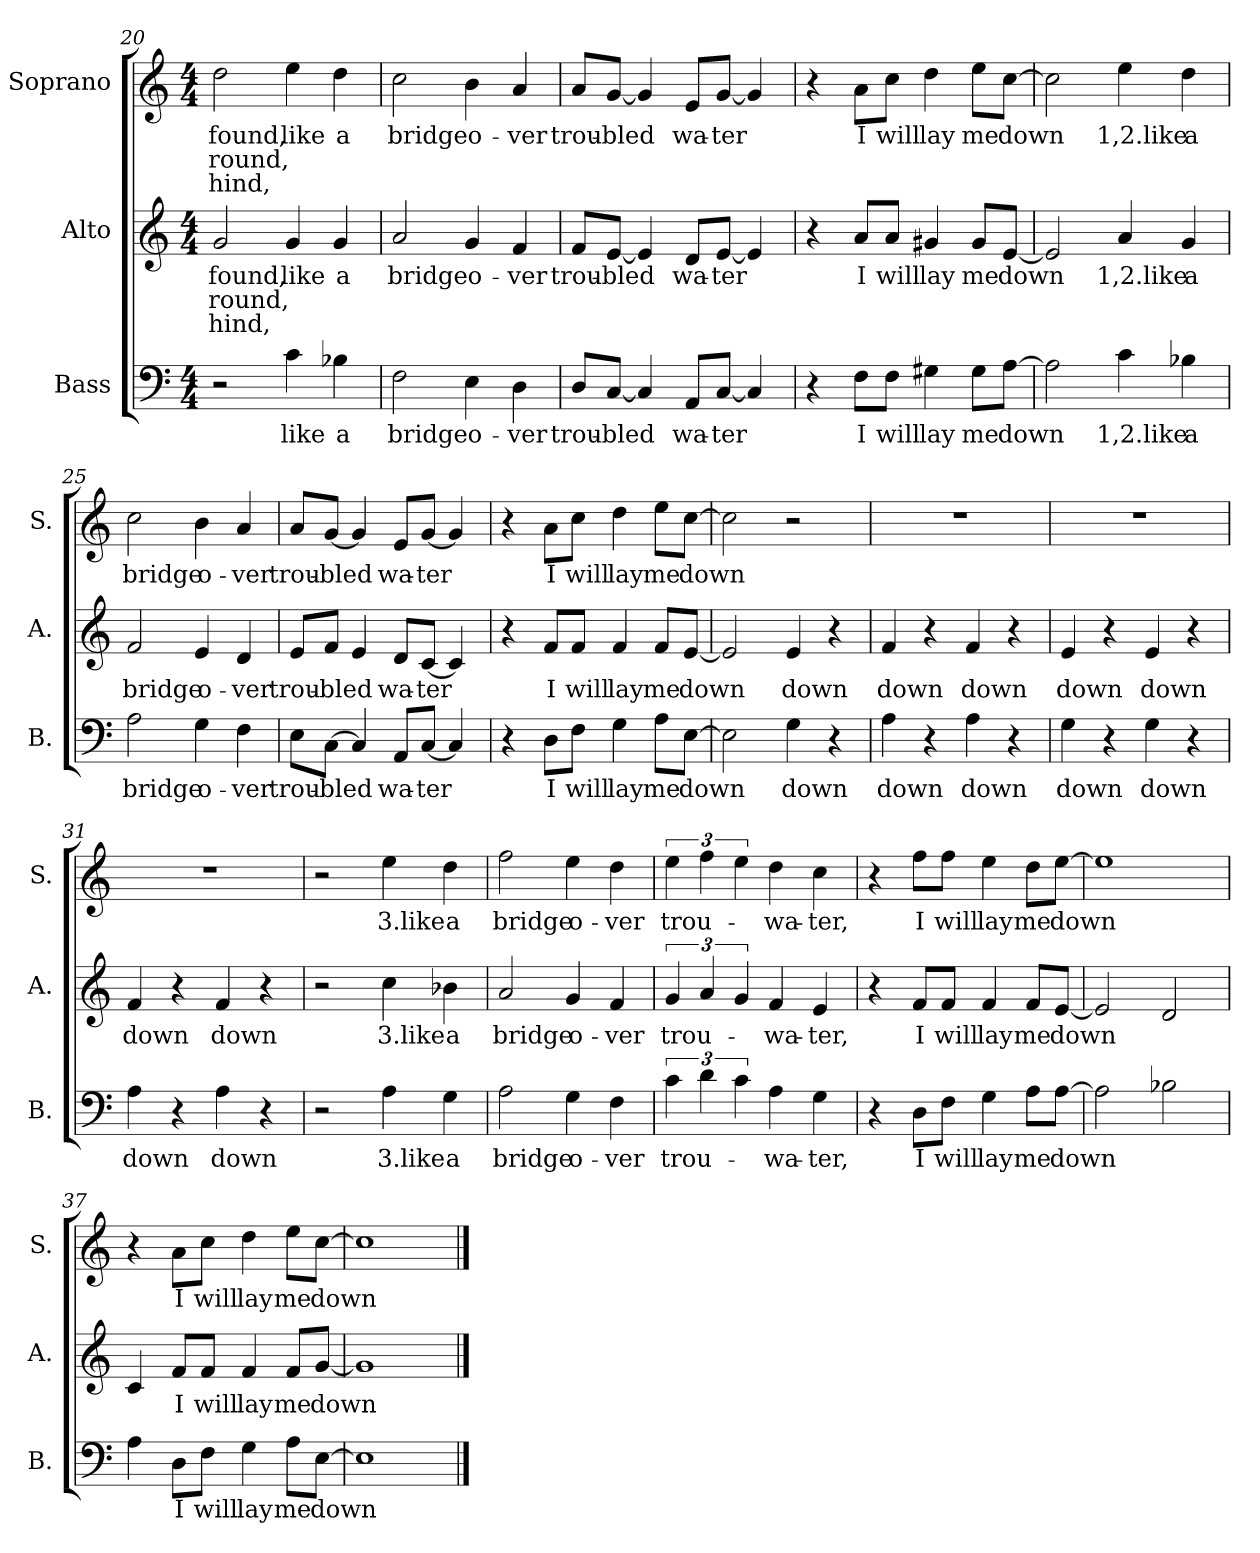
**kern	**text	**kern	**text	**text	**text	**kern	**text	**text	**text
*part3	*part3	*part2	*part2	*part2	*part2	*part1	*part1	*part1	*part1
*staff3	*staff3	*staff2	*staff2	*staff2	*staff2	*staff1	*staff1	*staff1	*staff1
*I"Bass	*	*I"Alto	*	*	*	*I"Soprano	*	*	*
*I'B.	*	*I'A.	*	*	*	*I'S.	*	*	*
*clefF4	*	*clefG2	*	*	*	*clefG2	*	*	*
*k[]	*	*k[]	*	*	*	*k[]	*	*	*
*M4/4	*	*M4/4	*	*	*	*M4/4	*	*	*
=20	=20	=20	=20	=20	=20	=20	=20	=20	=20
!	!	!	!LO:LY:b	!LO:LY:b	!LO:LY:b	!	!LO:LY:b	!LO:LY:b	!LO:LY:b
2r	.	2g/	found,	-round,	-hind,	2dd\	found,	-round,	-hind,
!	!LO:LY:b	!	!LO:LY:b	!	!	!	!LO:LY:b	!	!
4c\	like	4g/	like	.	.	4ee\	like	.	.
!	!LO:LY:b	!	!LO:LY:b	!	!	!	!LO:LY:b	!	!
4B-X\	a	4g/	a	.	.	4dd\	a	.	.
!!LO:PB:g=z
=21	=21	=21	=21	=21	=21	=21	=21	=21	=21
!	!LO:LY:b	!	!LO:LY:b	!	!	!	!LO:LY:b	!	!
2F\	bridge	2a/	bridge	.	.	2cc\	bridge	.	.
!	!LO:LY:b	!	!LO:LY:b	!	!	!	!LO:LY:b	!	!
4E\	o-	4g/	o-	.	.	4b\	o-	.	.
!	!LO:LY:b	!	!LO:LY:b	!	!	!	!LO:LY:b	!	!
4D\	-ver	4f/	-ver	.	.	4a/	-ver	.	.
=22	=22	=22	=22	=22	=22	=22	=22	=22	=22
!	!LO:LY:b	!	!LO:LY:b	!	!	!	!LO:LY:b	!	!
8D/L	trou-	8f/L	trou-	.	.	8a/L	trou-	.	.
!	!LO:LY:b	!	!LO:LY:b	!	!	!	!LO:LY:b	!	!
[8C/J	-bled	[8e/J	-bled	.	.	[8g/J	-bled	.	.
4C/]	.	4e/]	.	.	.	4g/]	.	.	.
!	!LO:LY:b	!	!LO:LY:b	!	!	!	!LO:LY:b	!	!
8AA/L	wa-	8d/L	wa-	.	.	8e/L	wa-	.	.
!	!LO:LY:b	!	!LO:LY:b	!	!	!	!LO:LY:b	!	!
[8C/J	-ter	[8e/J	-ter	.	.	[8g/J	-ter	.	.
4C/]	.	4e/]	.	.	.	4g/]	.	.	.
=23	=23	=23	=23	=23	=23	=23	=23	=23	=23
4r	.	4r	.	.	.	4r	.	.	.
!	!LO:LY:b	!	!LO:LY:b	!	!	!	!LO:LY:b	!	!
8F\L	I	8a/L	I	.	.	8a\L	I	.	.
!	!LO:LY:b	!	!LO:LY:b	!	!	!	!LO:LY:b	!	!
8F\J	will	8a/J	will	.	.	8cc\J	will	.	.
!	!LO:LY:b	!	!LO:LY:b	!	!	!	!LO:LY:b	!	!
4G#X\	lay	4g#X/	lay	.	.	4dd\	lay	.	.
!	!LO:LY:b	!	!LO:LY:b	!	!	!	!LO:LY:b	!	!
8G#\L	me	8g#/L	me	.	.	8ee\L	me	.	.
!	!LO:LY:b	!	!LO:LY:b	!	!	!	!LO:LY:b	!	!
[8A\J	down	[8e/J	down	.	.	[8cc\J	down	.	.
=24	=24	=24	=24	=24	=24	=24	=24	=24	=24
2A\]	.	2e/]	.	.	.	2cc\]	.	.	.
!	!LO:LY:b	!	!LO:LY:b	!	!	!	!LO:LY:b	!	!
4c\	1,2.like	4a/	1,2.like	.	.	4ee\	1,2.like	.	.
!	!LO:LY:b	!	!LO:LY:b	!	!	!	!LO:LY:b	!	!
4B-X\	a	4g/	a	.	.	4dd\	a	.	.
=25	=25	=25	=25	=25	=25	=25	=25	=25	=25
!	!LO:LY:b	!	!LO:LY:b	!	!	!	!LO:LY:b	!	!
2A\	bridge	2f/	bridge	.	.	2cc\	bridge	.	.
!	!LO:LY:b	!	!LO:LY:b	!	!	!	!LO:LY:b	!	!
4G\	o-	4e/	o-	.	.	4b\	o-	.	.
!	!LO:LY:b	!	!LO:LY:b	!	!	!	!LO:LY:b	!	!
4F\	-ver	4d/	-ver	.	.	4a/	-ver	.	.
=26	=26	=26	=26	=26	=26	=26	=26	=26	=26
!	!LO:LY:b	!	!LO:LY:b	!	!	!	!LO:LY:b	!	!
8E\L	trou-	8e/L	trou-	.	.	8a/L	trou-	.	.
!	!LO:LY:b	!	!LO:LY:b	!	!	!	!LO:LY:b	!	!
[8C\J	-bled	8f/J	-bled	.	.	[8g/J	-bled	.	.
4C/]	.	4e/	.	.	.	4g/]	.	.	.
!	!LO:LY:b	!	!LO:LY:b	!	!	!	!LO:LY:b	!	!
8AA/L	wa-	8d/L	wa-	.	.	8e/L	wa-	.	.
!	!LO:LY:b	!	!LO:LY:b	!	!	!	!LO:LY:b	!	!
[8C/J	-ter	[8c/J	-ter	.	.	[8g/J	-ter	.	.
4C/]	.	4c/]	.	.	.	4g/]	.	.	.
!!LO:LB:g=z
=27	=27	=27	=27	=27	=27	=27	=27	=27	=27
4r	.	4r	.	.	.	4r	.	.	.
!	!LO:LY:b	!	!LO:LY:b	!	!	!	!LO:LY:b	!	!
8D\L	I	8f/L	I	.	.	8a\L	I	.	.
!	!LO:LY:b	!	!LO:LY:b	!	!	!	!LO:LY:b	!	!
8F\J	will	8f/J	will	.	.	8cc\J	will	.	.
!	!LO:LY:b	!	!LO:LY:b	!	!	!	!LO:LY:b	!	!
4G\	lay	4f/	lay	.	.	4dd\	lay	.	.
!	!LO:LY:b	!	!LO:LY:b	!	!	!	!LO:LY:b	!	!
8A\L	me	8f/L	me	.	.	8ee\L	me	.	.
!	!LO:LY:b	!	!LO:LY:b	!	!	!	!LO:LY:b	!	!
[8E\J	down	[8e/J	down	.	.	[8cc\J	down	.	.
=28	=28	=28	=28	=28	=28	=28	=28	=28	=28
2E\]	.	2e/]	.	.	.	2cc\]	.	.	.
!	!LO:LY:b	!	!LO:LY:b	!	!	!	!	!	!
4G\	down	4e/	down	.	.	2r	.	.	.
4r	.	4r	.	.	.	.	.	.	.
=29	=29	=29	=29	=29	=29	=29	=29	=29	=29
!	!LO:LY:b	!	!LO:LY:b	!	!	!	!	!	!
4A\	down	4f/	down	.	.	1r	.	.	.
4r	.	4r	.	.	.	.	.	.	.
!	!LO:LY:b	!	!LO:LY:b	!	!	!	!	!	!
4A\	down	4f/	down	.	.	.	.	.	.
4r	.	4r	.	.	.	.	.	.	.
=30	=30	=30	=30	=30	=30	=30	=30	=30	=30
!	!LO:LY:b	!	!LO:LY:b	!	!	!	!	!	!
4G\	down	4e/	down	.	.	1r	.	.	.
4r	.	4r	.	.	.	.	.	.	.
!	!LO:LY:b	!	!LO:LY:b	!	!	!	!	!	!
4G\	down	4e/	down	.	.	.	.	.	.
4r	.	4r	.	.	.	.	.	.	.
=31	=31	=31	=31	=31	=31	=31	=31	=31	=31
!	!LO:LY:b	!	!LO:LY:b	!	!	!	!	!	!
4A\	down	4f/	down	.	.	1r	.	.	.
4r	.	4r	.	.	.	.	.	.	.
!	!LO:LY:b	!	!LO:LY:b	!	!	!	!	!	!
4A\	down	4f/	down	.	.	.	.	.	.
4r	.	4r	.	.	.	.	.	.	.
=32	=32	=32	=32	=32	=32	=32	=32	=32	=32
2r	.	2r	.	.	.	2r	.	.	.
!	!LO:LY:b	!	!LO:LY:b	!	!	!	!LO:LY:b	!	!
4A\	3.like	4cc\	3.like	.	.	4ee\	3.like	.	.
!	!LO:LY:b	!	!LO:LY:b	!	!	!	!LO:LY:b	!	!
4G\	a	4b-X\	a	.	.	4dd\	a	.	.
=33	=33	=33	=33	=33	=33	=33	=33	=33	=33
!	!LO:LY:b	!	!LO:LY:b	!	!	!	!LO:LY:b	!	!
2A\	bridge	2a/	bridge	.	.	2ff\	bridge	.	.
!	!LO:LY:b	!	!LO:LY:b	!	!	!	!LO:LY:b	!	!
4G\	o-	4g/	o-	.	.	4ee\	o-	.	.
!	!LO:LY:b	!	!LO:LY:b	!	!	!	!LO:LY:b	!	!
4F\	-ver	4f/	-ver	.	.	4dd\	-ver	.	.
!!LO:LB:g=z
=34	=34	=34	=34	=34	=34	=34	=34	=34	=34
!	!LO:LY:b	!	!LO:LY:b	!	!	!	!LO:LY:b	!	!
6c\	trou-	6g/	trou-	.	.	6ee\	trou-	.	.
6d\	.	6a/	.	.	.	6ff\	.	.	.
6c\	.	6g/	.	.	.	6ee\	.	.	.
!	!LO:LY:b	!	!LO:LY:b	!	!	!	!LO:LY:b	!	!
4A\	wa-	4f/	wa-	.	.	4dd\	wa-	.	.
!	!LO:LY:b	!	!LO:LY:b	!	!	!	!LO:LY:b	!	!
4G\	-ter,	4e/	-ter,	.	.	4cc\	-ter,	.	.
=35	=35	=35	=35	=35	=35	=35	=35	=35	=35
4r	.	4r	.	.	.	4r	.	.	.
!	!LO:LY:b	!	!LO:LY:b	!	!	!	!LO:LY:b	!	!
8D\L	I	8f/L	I	.	.	8ff\L	I	.	.
!	!LO:LY:b	!	!LO:LY:b	!	!	!	!LO:LY:b	!	!
8F\J	will	8f/J	will	.	.	8ff\J	will	.	.
!	!LO:LY:b	!	!LO:LY:b	!	!	!	!LO:LY:b	!	!
4G\	lay	4f/	lay	.	.	4ee\	lay	.	.
!	!LO:LY:b	!	!LO:LY:b	!	!	!	!LO:LY:b	!	!
8A\L	me	8f/L	me	.	.	8dd\L	me	.	.
!	!LO:LY:b	!	!LO:LY:b	!	!	!	!LO:LY:b	!	!
[8A\J	down	[8e/J	down	.	.	[8ee\J	down	.	.
=36	=36	=36	=36	=36	=36	=36	=36	=36	=36
2A\]	.	2e/]	.	.	.	1ee]	.	.	.
2B-X\	.	2d/	.	.	.	.	.	.	.
=37	=37	=37	=37	=37	=37	=37	=37	=37	=37
4A\	.	4c/	.	.	.	4r	.	.	.
!	!LO:LY:b	!	!LO:LY:b	!	!	!	!LO:LY:b	!	!
8D\L	I	8f/L	I	.	.	8a\L	I	.	.
!	!LO:LY:b	!	!LO:LY:b	!	!	!	!LO:LY:b	!	!
8F\J	will	8f/J	will	.	.	8cc\J	will	.	.
!	!LO:LY:b	!	!LO:LY:b	!	!	!	!LO:LY:b	!	!
4G\	lay	4f/	lay	.	.	4dd\	lay	.	.
!	!LO:LY:b	!	!LO:LY:b	!	!	!	!LO:LY:b	!	!
8A\L	me	8f/L	me	.	.	8ee\L	me	.	.
!	!LO:LY:b	!	!LO:LY:b	!	!	!	!LO:LY:b	!	!
[8E\J	down	[8g/J	down	.	.	[8cc\J	down	.	.
=38	=38	=38	=38	=38	=38	=38	=38	=38	=38
1E]	.	1g]	.	.	.	1cc]	.	.	.
==	==	==	==	==	==	==	==	==	==
*-	*-	*-	*-	*-	*-	*-	*-	*-	*-
